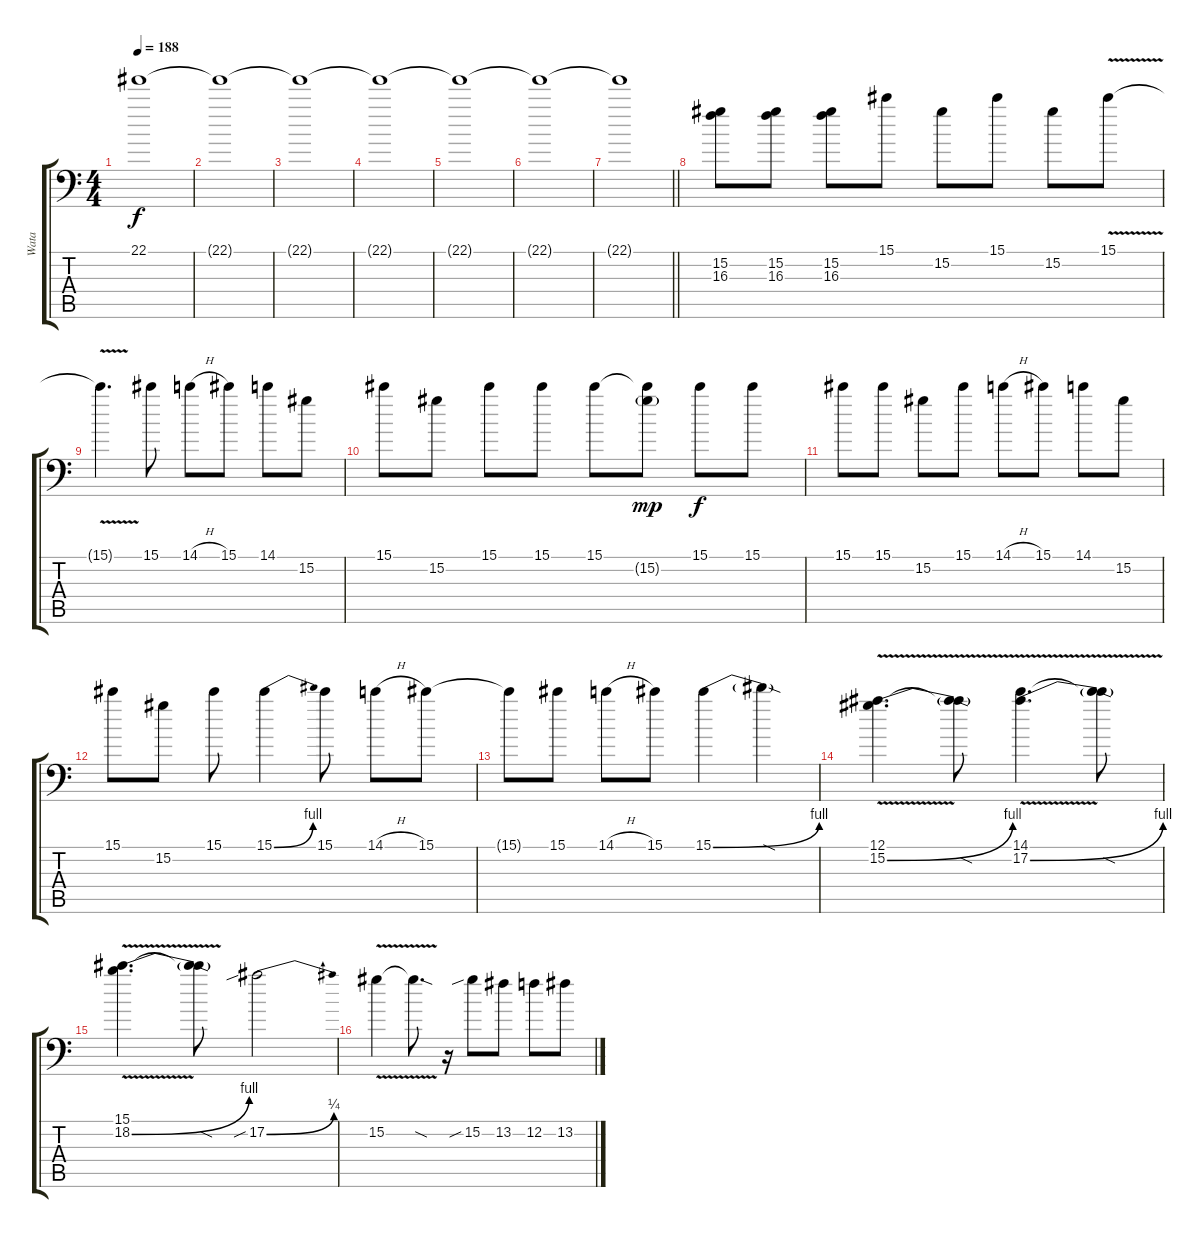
\track ("Wata" "Wata") {instrument overdrivenguitar}
\staff {score tabs}
\tuning (Bb3 F3 Db3 Ab2 Eb2 Bb1) {hide}
\ts (4 4)
\tempo 188
\clef f4
\ks c
22.1{t}.1{dy f} |
22.1{t}.1 |
22.1{t}.1 |
22.1{t}.1 |
22.1{t}.1 |
22.1{t}.1 |
\barLineRight lightlight
22.1{t}.1 |
\section ("" "")
(15.2 16.3).8{volume 10} (15.2 16.3).8 (15.2 16.3).8 15.1.8 15.2.8 15.1.8 15.2.8 15.1{v}.8 |
15.1{t}.4{d} 15.1.8 14.1{h}.8 15.1.8 14.1.8 15.2.8 |
15.1.8 15.2.8 15.1.8 15.1.8 15.1.8 (15.1{t} 15.2{g}).8{dy mp} 15.1.8{dy f} 15.1.8 |
15.1.8 15.1.8 15.2.8 15.1.8 14.1{h}.8 15.1.8 14.1.8 15.2.8 |
15.1.8 15.2.8 15.1.8 15.1{be (bend 0 0 60 4)}.4 15.1.8 14.1{h}.8 15.1.8 |
15.1{t}.8 15.1.8 14.1{h}.8 15.1.8 15.1{be (bend 0 0 60 4)}.4 15.1{sod t}.4 |
(12.1 15.2{be (bend 0 0 60 4) v}).4{d} (12.1{t} 15.2{sod t}).8 (14.1 17.2{be (bend 0 0 60 4) v}).4{d} (14.1{t} 17.2{sod t}).8 |
(15.1 18.2{be (bend 0 0 60 4) v}).4{d} (15.1{t} 18.2{sod t}).8 17.2{be (bend 0 0 60 1) sib}.2 |
15.2{v}.4 15.2{sod t}.8{d} r.16 15.2{sib}.8 13.2.8 12.2.8 13.2.8
